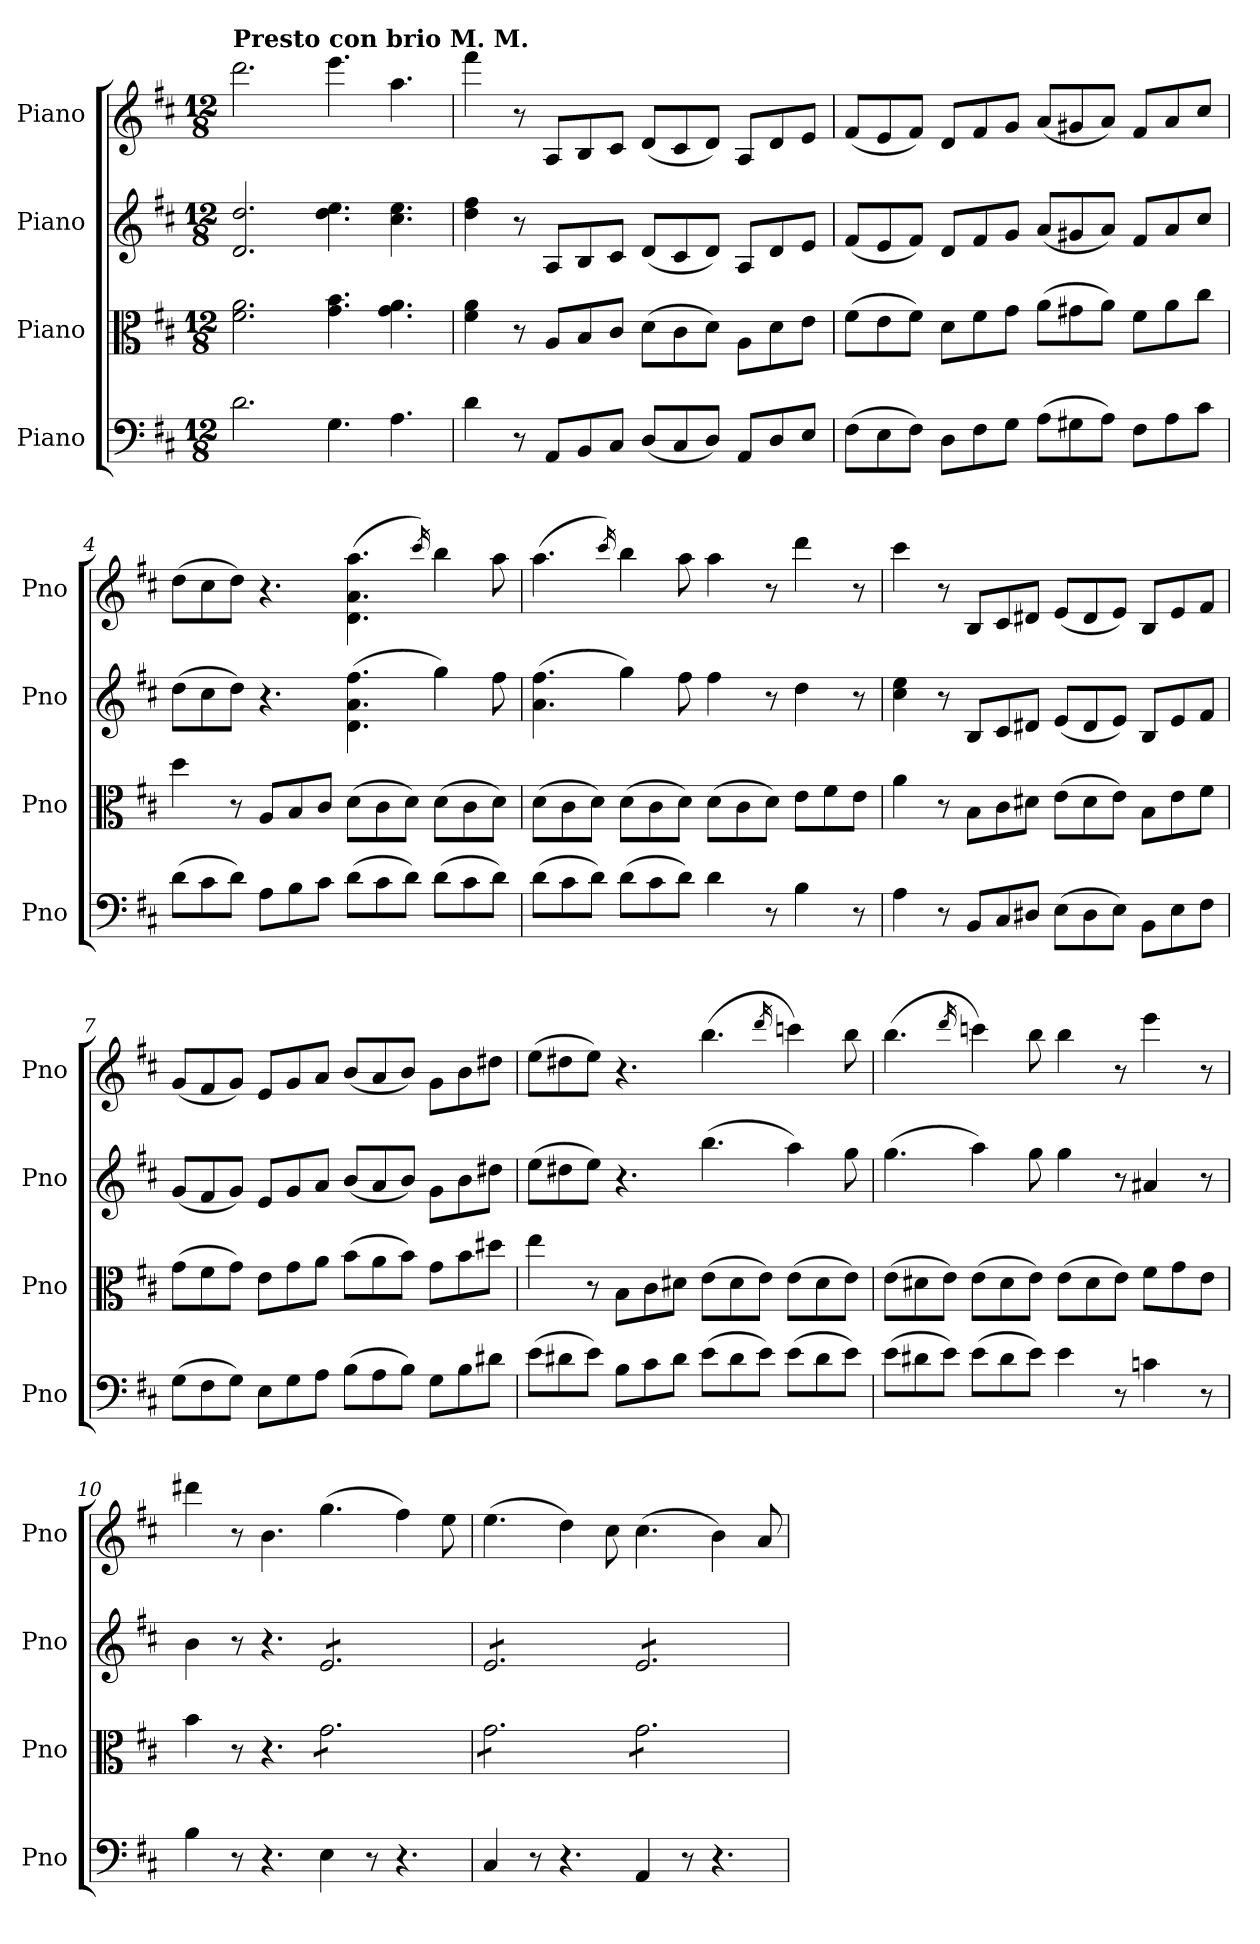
**kern	**kern	**kern	**kern
*part4	*part3	*part2	*part1
*staff4	*staff3	*staff2	*staff1
*I"Piano	*I"Piano	*I"Piano	*I"Piano
*I'Pno	*I'Pno	*I'Pno	*I'Pno
*clefF4	*clefC3	*clefG2	*clefG2
*k[f#c#]	*k[f#c#]	*k[f#c#]	*k[f#c#]
*M12/8	*M12/8	*M12/8	*M12/8
*MM312	*MM312	*MM312	*MM312
=1	=1	=1	=1
!	!	!	!LO:TX:a:B:t=Presto con brio M. M.
2.d\	2.f#\ 2.a\	2.d/ 2.dd/	2.ddd\
4.G\	4.g\ 4.b\	4.dd\ 4.ee\	4.eee\
4.A\	4.g\ 4.a\	4.cc#\ 4.ee\	4.aa\
=2	=2	=2	=2
4d\	4f#\ 4a\	4dd\ 4ff#\	4fff#\
8r	8r	8r	8r
8AA/L	8A/L	8A/L	8A/L
8BB/	8B/	8B/	8B/
8C#/J	8c#/J	8c#/J	8c#/J
(8D/L	(8d\L	(8d/L	(8d/L
8C#/	8c#\	8c#/	8c#/
8D/J)	8d\J)	8d/J)	8d/J)
8AA/L	8A\L	8A/L	8A/L
8D/	8d\	8d/	8d/
8E/J	8e\J	8e/J	8e/J
=3	=3	=3	=3
(8F#\L	(8f#\L	(8f#/L	(8f#/L
8E\	8e\	8e/	8e/
8F#\J)	8f#\J)	8f#/J)	8f#/J)
8D\L	8d\L	8d/L	8d/L
8F#\	8f#\	8f#/	8f#/
8G\J	8g\J	8g/J	8g/J
(8A\L	(8a\L	(8a/L	(8a/L
8G#X\	8g#X\	8g#X/	8g#X/
8A\J)	8a\J)	8a/J)	8a/J)
8F#\L	8f#\L	8f#/L	8f#/L
8A\	8a\	8a/	8a/
8c#\J	8cc#\J	8cc#/J	8cc#/J
=4	=4	=4	=4
(8d\L	4dd\	(8dd\L	(8dd\L
8c#\	.	8cc#\	8cc#\
8d\J)	8r	8dd\J)	8dd\J)
8A\L	8A/L	4.r	4.r
8B\	8B/	.	.
8c#\J	8c#/J	.	.
(8d\L	(8d\L	(4.d\ 4.a\ 4.ff#\	(4.d\ 4.a\ 4.aa\
8c#\	8c#\	.	.
8d\J)	8d\J)	.	.
.	.	.	16qccc#/)
(8d\L	(8d\L	4gg\)	4bb\
8c#\	8c#\	.	.
8d\J)	8d\J)	8ff#\	8aa\
=5	=5	=5	=5
(8d\L	(8d\L	(4.a\ 4.ff#\	(4.aa\
8c#\	8c#\	.	.
8d\J)	8d\J)	.	.
.	.	.	16qccc#/)
(8d\L	(8d\L	4gg\)	4bb\
8c#\	8c#\	.	.
8d\J)	8d\J)	8ff#\	8aa\
4d\	(8d\L	4ff#\	4aa\
.	8c#\	.	.
8r	8d\J)	8r	8r
4B\	8e\L	4dd\	4ddd\
.	8f#\	.	.
8r	8e\J	8r	8r
!!LO:LB:g=z
=6	=6	=6	=6
4A\	4a\	4cc#\ 4ee\	4ccc#\
8r	8r	8r	8r
8BB/L	8B\L	8B/L	8B/L
8C#/	8c#\	8c#/	8c#/
8D#X/J	8d#X\J	8d#X/J	8d#X/J
(8E\L	(8e\L	(8e/L	(8e/L
8D#\	8d#\	8d#/	8d#/
8E\J)	8e\J)	8e/J)	8e/J)
8BB\L	8B\L	8B/L	8B/L
8E\	8e\	8e/	8e/
8F#\J	8f#\J	8f#/J	8f#/J
=7	=7	=7	=7
(8G\L	(8g\L	(8g/L	(8g/L
8F#\	8f#\	8f#/	8f#/
8G\J)	8g\J)	8g/J)	8g/J)
8E\L	8e\L	8e/L	8e/L
8G\	8g\	8g/	8g/
8A\J	8a\J	8a/J	8a/J
(8B\L	(8b\L	(8b/L	(8b/L
8A\	8a\	8a/	8a/
8B\J)	8b\J)	8b/J)	8b/J)
8G\L	8g\L	8g\L	8g\L
8B\	8b\	8b\	8b\
8d#X\J	8dd#X\J	8dd#X\J	8dd#X\J
=8	=8	=8	=8
(8e\L	4ee\	(8ee\L	(8ee\L
8d#X\	.	8dd#X\	8dd#X\
8e\J)	8r	8ee\J)	8ee\J)
8B\L	8B\L	4.r	4.r
8c#\	8c#\	.	.
8d#\J	8d#X\J	.	.
(8e\L	(8e\L	(4.bb\	(4.bb\
8d#\	8d#\	.	.
8e\J)	8e\J)	.	.
.	.	.	16qddd/
(8e\L	(8e\L	4aa\)	4cccn\)
8d#\	8d#\	.	.
8e\J)	8e\J)	8gg\	8bb\
=9	=9	=9	=9
(8e\L	(8e\L	(4.gg\	(4.bb\
8d#X\	8d#X\	.	.
8e\J)	8e\J)	.	.
.	.	.	16qddd/
(8e\L	(8e\L	4aa\)	4cccn\)
8d#\	8d#\	.	.
8e\J)	8e\J)	8gg\	8bb\
4e\	(8e\L	4gg\	4bb\
.	8d#\	.	.
8r	8e\J)	8r	8r
4cn\	8f#\L	4a#X/	4eee\
.	8g\	.	.
8r	8e\J	8r	8r
=10	=10	=10	=10
4B\	4b\	4b\	4ddd#X\
8r	8r	8r	8r
4.r	4.r	4.r	4.b\
*	*tremolo	*	*
*	*	*tremolo	*
4E\	8g\L	8e/L	(4.gg\
.	8g\	8e/	.
8r	8g\	8e/	.
4.r	8g\	8e/	4ff#\)
.	8g\	8e/	.
.	8g\J	8e/J	8ee\
!!LO:LB:g=z
=11	=11	=11	=11
4C#/	8g\L	8e/L	(4.ee\
.	8g\	8e/	.
8r	8g\	8e/	.
4.r	8g\	8e/	4dd\)
.	8g\	8e/	.
.	8g\J	8e/J	8cc#\
4AA/	8g\L	8e/L	(4.cc#\
.	8g\	8e/	.
8r	8g\	8e/	.
4.r	8g\	8e/	4b\)
.	8g\	8e/	.
.	8g\J	8e/J	8a/
*	*	*Xtremolo	*
*	*Xtremolo	*	*
=	=	=	=
*-	*-	*-	*-
